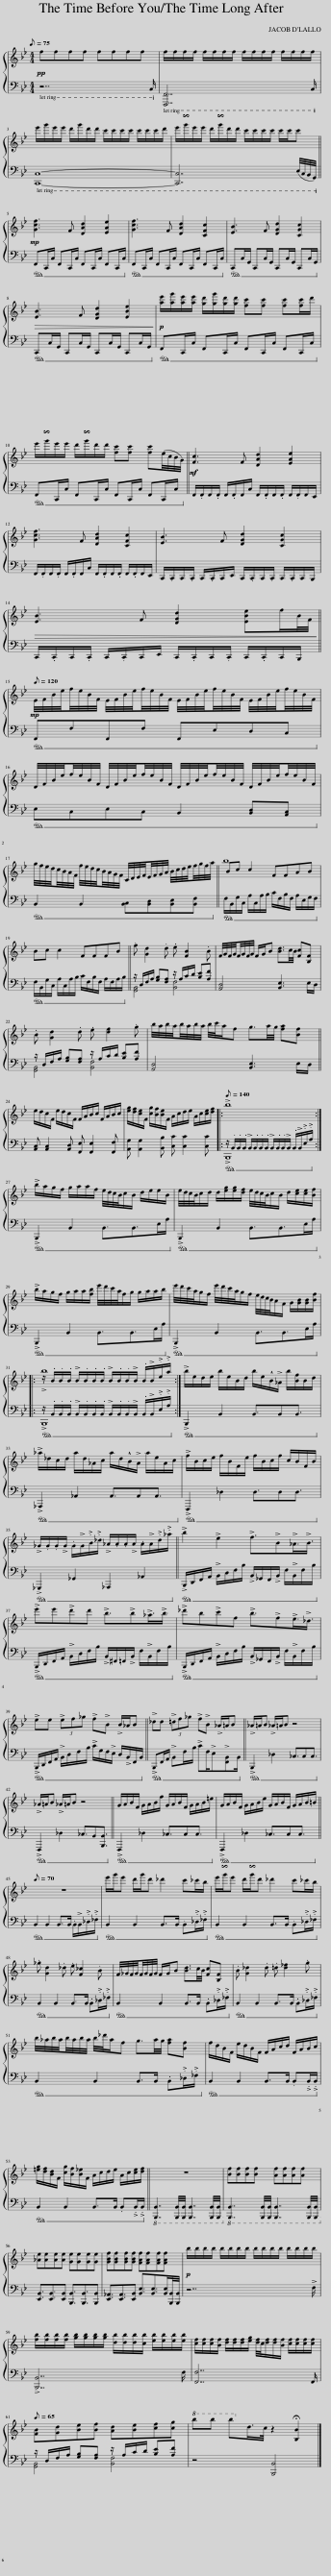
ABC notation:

X:1
%%score { ( 1 3 ) | ( 2 4 ) }
L:1/8
Q:1/8=75
M:4/4
I:linebreak $
K:Bb
V:1 treble
V:3 treble
V:2 bass
V:4 bass
V:1
!pp! ffff ffff | f/f/f/f/ f/f/f/f/ f/f/f/f/ f/f/f/f/ |$[K:Bb] e'/g'/e'/e'/ d'/g'/d'/d'/ c'/c'/c'/c'/ c'/c'/c'/d'/ | e'/!invertedturn!g'/e'/e'/ d'/!invertedturn!g'/d'/d'/ c'/c'/c'/c'/ c'/c'/c' ||$[Q:1/8=77]!mp! [Gcf]3 F [DAd]2 [EAe]2 | %5
[Q:1/8=80] [Gcf]3 F [DAd]2 [CFc]2 |[Q:1/8=82] [EB]3 F [DGd]2 [CGc]2 |$[Q:1/8=85]!>(! [EB]3 F [DGd]2 [EBe]2!>)! |[Q:1/8=87]!p! [ae']/[ag']/[ae']/[ae']/ [gd']/[gg']/[gd']/[gd']/[Q:1/8=90] [fc'][fc'] [fc'][fc']/d'/ |$ e'/!invertedturn!g'/e'/e'/ d'/!invertedturn!g'/d'/d'/ [fc'][fc'] [fc'](e/4c/4B/4G/4) || %10
[Q:1/8=100]!mf! [Fc]3 F[Q:1/8=103] [DAd]2 [EAe]2 |$[Q:1/8=105] [Gcf]3 F[Q:1/8=107] [DAd]2 [CFc]2 |[Q:1/8=110] [EB]3 F[Q:1/8=113] [DGd]2 [CGc]2 |$[Q:1/8=115]!>(! [EB]3 F[Q:1/8=118] [DGd]2 [EBe]f/B/4F/4!>)! ||$[Q:1/8=120]!mp! E/4F/4B/4e/4f/4e/4B/4F/4 E/4F/4B/4e/4f/4e/4B/4F/4 E/4F/4B/4e/4f/4e/4B/4F/4 E/4F/4B/4e/4f/4e/4B/4F/4 |$ %15
 D/4F/4B/4e/4f/4e/4B/4F/4 D/4F/4B/4e/4f/4e/4B/4F/4 D/4F/4B/4e/4f/4e/4B/4F/4 D/4F/4B/4e/4f/4e/4B/4F/4 |$ g/4f/4e/4d/4c/4B/4A/4F/4 f/4e/4d/4c/4B/4A/4G/4F/4 C/4D/4E/4F/4E/4F/4G/4A/4 B/4c/4d/4e/4f/4g/4f/4a/4 || Bc c2 FFAB |$ Bc c2 FFFB || .f [Gd]2 .d .e [FB]2 .B | %20
 F/4G/4F/4G/4F/4G/4F/4G/4 F/G/B [Bd]3/2c/4B/4 [Fc][B,F] |$ .B [Gd]2 .d .e [df]2 .g | b/4a/4b/4a/4b/4a/4b/4a/4 b/4c'/4a/f g3/2a/4g/4 [fa][Bf] ||$[Q:1/8=125] e/d/c/F/ e/d/c/F/[Q:1/8=130] F/A/B/c/ F/A/B/c/ |[Q:1/8=135] [eg]/[df]/[ce]/F/ [cg]/[Bf]/[Be]/[Q:1/8=137]F/ A/c/d/e/ A/c/[ce]/[df]/ |: %25
[Q:1/8=140] !>!b8 :|$ !>!b/a/g/f/ g/a/a/f/ e/4d/4c/4B/4c/B/ d/e/e/B/ | e/4d/4c/4B/4c/d/ d/[eg]/[eg]/[df]/ e/4d/4c/4B/4c/B/ d/[ce]/[ce]/[Bf]/ |$ !>!b/a/g/f/ g/a/a/[fb]/ e'/4d'/4c'/4a/4f/g/ g/a/a/b/ | e'/4d'/4c'/4a/4g/f/ e'/4d'/4c'/4a/4g/f/ e/4d/4c/4B/4A/F/ G/[GB]/[GB]/[Bf]/ |:$ %30
 z/ .B/.B/.B/ !>!B/.B/.B/.B/ !>!B/.B/.B/!>!B/ .B/!>!B/.e/.a/ :| !>!b/e/d/e/ b/e/B/d/ b/e/!^!B/!>!_A/ b/[Bf]/B/d/ |$ !>!_a/_d/c/d/ a/d/_A/c/ a/d/!^!B/!>!A/ a/e/A/c/ | !>!f/B/c/e/ f/B/F/e/ f/B/c/f/ c/B/F/B/ |$ !>!_G/.G/.G/!>!G/ .G/!>!G/.B/._d/ !>!_A/.A/.A/!>!A/ .A/!>!A/.d/._a/ || %35
 !>!b2 !>!e2 !>!f3/2!>!B!>!_A3/4!>!B3/4 |$ !>!e'e'!>!d'd' !>!b3/2!>!b!>!_a3/4!>!b3/4 | !>!_d'b!>!c'f !>!b3/2!>!f!>!e3/4!>!_d3/4 |$ !>!ee (3!>!ef_g !>!f!>!B !>!B/_A/B ||[Q:1/8=138] !>!_dd (3!>!=df_g[Q:1/8=135] !>!f!>!B !>!_A/=A/B || %40
[Q:1/8=133] !>!_A/=A/B !>!_A/=A/B[Q:1/8=130] z4 |$[Q:1/8=128] !>!_A/=A/B !>!_A/=A/B[Q:1/8=125] z4 ||[Q:1/8=123] G/A/B/F/ G/A/B/f/[Q:1/8=120] G/A/B/F/ G/A/B/=e/ |[Q:1/8=118] G/A/B/F/ G/A/B/e/[Q:1/8=115] G/A/B/F/ G/A/B/=B/ ||$[Q:1/8=70] z8 | %45
 e'/g'/e' d'/g'/d' _d'2 c'_c'/b/ | e'/!invertedturn!g'/e' d'/!invertedturn!g'/d' _d'2 c'_c'/b/ |$ ._g [Gd]2 ._d .e [F_c]2 .B | F/4_G/4F/4G/4F/4G/4F/4G/4 F/G/B [Bd]3/2c/4B/4 [Fc][B,F] | .B [G_d]2 .d .=d [d_f]2 .g |$ %50
 b/4_a/4b/4a/4b/4a/4b/4a/4 b/4_d'/4a/f g3/2a/4g/4 [fa][Bf] | f/d/B/F/ e/d/B/F/ F/A/c/d/ F/A/B/c/ |$ [=eg]/[df]/[Bd]/F/ [cg]/[Bf]/[B_e]/F/ A/c/d/e/ A/c/[ce]/[df]/ || z8 | [Bf][Bf][Bf][Bf] [Af][Af][Af][Af] |$ %55
 [_Ae][Ae][Ae][Ae] [Ge][Ge][Ge][Ge] | [GBf][GBf][GBf][GBf] [FAf][FAf][FAf][FAf] |!p! b/b/b/b/ b/b/b/b/ b/b/b/b/ b/b/b/b/ |$ [fb]/[fb]/[fb]/[fb]/ [gb]/[gb]/[gb]/[gb]/ [db]/[db]/[db]/[cb]/ [eb]/[eb]/[eb]/[eb]/ | [cf]/[cf]/[cf]/[Bf]/ [df]/[df]/[df]/[eg]/ [df]/4c/4[df]/[df]/[Bf]/ [cf]/[cf]/[cf]/[cf]/ |$ %60
[Q:1/8=65] [FB][Gd][Be][Bf] [Ad][Be][cf][cg] |!8va(! b'b' b'!8va)!d/>c/ z2 !fermata![B,B]2 |] %62
V:2
 z15/2 C,/ | [F,,,F,,]15/2 C,/ |$[K:Bb] [C,,C,]8- | [C,,C,]7 (E,/4C,/4B,,/4G,,/4) ||$!ped! F,,C,,/C,/ F,,C,,/C,/ F,,C,,/C,/ F,,C,,/C,/!ped-up! | %5
!ped! F,,C,,/C,/ F,,C,,/C,/ F,,C,,/C,/ F,,C,,/C,/!ped-up! |!ped! C,,C,/G,,/ C,,C,/G,,/ C,,C,/G,,/ C,,C,/G,,/!ped-up! |$!ped! C,,C,/G,,/ C,,C,/G,,/ C,,C,/G,,/ C,,C,/G,,/!ped-up! |!ped! F,,C,,/C,/ F,,C,,/C,/ F,,C,,/C,/ F,,C,,/C,/!ped-up! |$!ped! F,,C,,/C,/ F,,C,,/C,/ F,,C,,/C,/ F,,C,,/C,/!ped-up! || %10
 F,,/.F,,/F,,/.F,,/ F,,/.F,,/F,,/C,/ F,,/.F,,/F,,/.F,,/ F,,/.F,,/F,,/E,,/ |$ F,,/.F,,/F,,/.F,,/ F,,/.F,,/F,,/C,/ F,,/.F,,/F,,/.F,,/ F,,/.F,,/F,,/E,,/ | C,,/.C,,/C,,/.C,,/ C,,/.C,,/C,,/E,,/ C,,/.C,,/C,,/.C,,/ C,,/.C,,/C,,/B,,,/ |$ C,,/.C,,/C,,/.C,,/ C,,/.C,,/C,,/E,,/ C,,/.C,,/C,,/.C,,/ C,,/.C,,/C,,/B,,,/ ||$!ped! F,,F,F,,F, F,,E,D,C,!ped-up! |$ %15
!ped! E,C,E,C, B,,2 [B,,D,][A,,C,]!ped-up! |$!ped! B,,2 B,,2 [B,,C,][B,,D,][B,,E,][B,,F,]!ped-up! ||!ped! F,/B,,/G,/C,/ A,/C,/A,/B,/ C/F,/B,/F,/ A,/E,/G,/F,/!ped-up! |$!ped! F,/B,,/G,/C,/ A,/C,/A,/B,/ C/F,/B,/F,/ A,/F,/A,/B,/!ped-up! || z/ D,/F,/A,/ [G,B,][F,A,] z/ A,/C/D/ [B,E][A,F] | %20
 [A,,D,]4 [B,,E,]3 E,/D,/ |$ z/ D,/F,/A,/ [G,B,][F,A,] z/ A,/C/D/ [B,E][A,F] | [A,,D,]4 [B,,E,]3 E,/D,/ ||$ [A,,C,] [A,,C,]2 [A,,D,] [F,,E,] [F,,E,]2 [F,,F,] | [A,,G,] [A,,G,]2 [B,,B,] [C,C] [C,C]2 [C,C] |: %25
!ped! z/ .B,,/.B,,/.B,,/ !>!B,,/.B,,/.B,,/.B,,/ !>!B,,/.B,,/.B,,/!>!B,,/ .B,,/!>!B,,/.E,/.A,/!ped-up! :|$!ped! !>!B,,,2 B,,2 B,,3/2B,,>E,A,/!ped-up! |!ped! !>!B,,,2 B,,2 B,,3/2B,,>E,A,/!ped-up! |$!ped! !>!B,,,2 B,,2 B,,3/2B,,>E,A,/!ped-up! |!ped! !>!B,,,2 B,,2 B,,3/2B,,>E,A,/!ped-up! |:$ %30
!ped! z/ .B,,/.B,,/.B,,/ !>!B,,/.B,,/.B,,/.B,,/ !>!B,,/.B,,/.B,,/!>!B,,/ .B,,/!>!B,,/.E,/.A,/!ped-up! :|!ped! !>!B,,,2 B,,2 B,,3/2B,,B,,3/2!ped-up! |$!ped! !>!_A,,,2 _A,,2 A,,3/2A,,A,,3/2!ped-up! |!ped! !>!F,,,2 _D,2 D,3/2D,D,3/2!ped-up! |$!ped! !>!_G,,,2 _G,,2 _A,,,2 _A,,2!ped-up! || %35
!ped! !>!B,,,/D,,/F,,/A,,/ !>!B,,/D,/F,/B,/ !>!B,,/_G,,/F,,/!>!B,,/ F,/!>!B,,/F,/B,/!ped-up! |$!ped! !>!B,,,/D,,/F,,/A,,/ !>!B,,/D,/F,/B,/ !>!B,,/^F,,/=F,,/!>!B,,/ F,/!>!B,,/F,/B,/!ped-up! |!ped! !>!B,,,/D,,/F,,/A,,/ !>!B,,/D,/F,/B,/ !>!B,,/_G,,/F,,/!>!B,,/ F,/!>!B,,/F,/B,/!ped-up! |$!ped! !>!B,,,/D,,/F,,/A,,/ !>!B,,/D,/F,/B,/ !>!C/G,/F,/!>!E,/ D,/!>!B,,/F,,/B,,/!ped-up! ||!ped! !>!B,,,F,,/A,,/ !>!B,,F,/B,/ !>!CF,/!>!E,!>![F,,B,,]B,,/!ped-up! || %40
!ped! !>!B,,,2 _D,2 _C,3/2C,C,3/2!ped-up! |$!ped! !>!F,,,2 _D,2 _C,3/2B,,[B,,,B,,]3/2!ped-up! ||!ped! !>!F,,,2 _D,2 _C,3/2C,C,3/2!ped-up! |!ped! !>!F,,,2 _D,2 _C,3/2C,C,3/2!ped-up! ||$!ped! B,,2 B,,2 B,,>B,, .B,,/!>!B,,/._D,/._F,/!ped-up! | %45
!ped! B,,2 B,,2 B,,>B,, .B,,._D,/._F,/!ped-up! |!ped! B,,2 B,,2 B,,>B,, .B,,._D,/._F,/!ped-up! |$!ped! B,,2 B,,2 B,,>B,, .B,,._D,/._F,/!ped-up! |!ped! B,,2 B,,2 B,,>B,, .B,,._D,/._F,/!ped-up! |!ped! B,,2 B,,2 B,,>B,, .B,,._D,/._F,/!ped-up! |$ %50
!ped! B,,2 B,,2 B,,>B,, .B,,._D,/._F,/!ped-up! |!ped! B,,2 B,,2 B,,>B,, .B,,.B,,/.B,,/!ped-up! |$!ped! B,,2 B,,2 B,,>B,, .B,,.B,,/.B,,/!ped-up! ||!8vb(! [B,,,,B,,,]7/2 [B,,,,B,,,]/4[B,,,,B,,,]/4 [B,,,,B,,,]7/2 [B,,,,B,,,]/4[B,,,,B,,,]/4!8vb)! |!8vb(! [B,,,,B,,,]7/2 [B,,,,B,,,]/4[B,,,,B,,,]/4 [B,,,,B,,,]7/2 [B,,,,B,,,]/4[B,,,,B,,,]/4!8vb)! |$ %55
 [E,,B,,]3/2[E,,B,,]3/2[E,,B,,] [B,,,B,,]3/2[B,,,B,,]3/2[B,,,B,,] | [E,,_A,,]3/2[E,,A,,]3/2[E,,B,,] [B,,E,]3/2[B,,E,]>[B,,E,][B,,,B,,]/4[B,,,B,,]/4 | z15/2 !>!F,/ |$ !>![B,,,B,,]15/2 F,/ | [F,,F,]15/2 F,,/ |$ %60
 z/ D,/F,/A,/ [G,B,][F,A,] z/ A,/C/D/ [B,E][A,F] | z4 [B,,,B,,]4 |] %62
V:3
 x8 | x8 |$[K:Bb] x8 | x8 ||$ x8 | %5
 x8 | x8 |$ x8 | x8 |$ x8 || %10
 x8 |$ x8 | x8 |$ x8 ||$ x8 |$ %15
 x8 |$ x8 || b8 |$ x8 || x8 | %20
 x8 |$ x8 | x8 ||$ x8 | x8 |: %25
 x8 :|$ x8 | x8 |$ x8 | x8 |:$ %30
 !>!b8 :| x8 |$ x8 | x8 |$ x8 || %35
 x8 |$ x8 | x8 |$ x8 || x8 || %40
 x8 |$ x8 || x8 | x8 ||$ x8 | %45
 x8 | x8 |$ x8 | x8 | x8 |$ %50
 x8 | x8 |$ x8 || x8 | x8 |$ %55
 x8 | x8 | x8 |$ x8 | x8 |$ %60
 x8 |!8va(! x3!8va)! x5 |] %62
V:4
 x8 | x8 |$[K:Bb] x8 | x8 ||$ x8 | %5
 x8 | x8 |$ x8 | x8 |$ x8 || %10
 x8 |$ x8 | x8 |$ x8 ||$ x8 |$ %15
 x8 |$ x8 || x8 |$ x8 || [G,,B,,]4 [B,,F,]4 | %20
 x8 |$ [G,,B,,]4 [B,,F,]4 | x8 ||$ x8 | x8 |: %25
 !>!B,,,8 :|$ x8 | x8 |$ x8 | x8 |:$ %30
 !>!B,,,8 :| x8 |$ x8 | x8 |$ x8 || %35
 x8 |$ x8 | x8 |$ x8 || x8 || %40
 x8 |$ x8 || x8 | x8 ||$ x8 | %45
 x8 | x8 |$ x8 | x8 | x8 |$ %50
 x8 | x8 |$ x8 ||!8vb(! x8!8vb)! |!8vb(! x8!8vb)! |$ %55
 x8 | x8 | x8 |$ x8 | x8 |$ %60
 [G,,B,,]4 [B,,F,]4 | x8 |] %62
